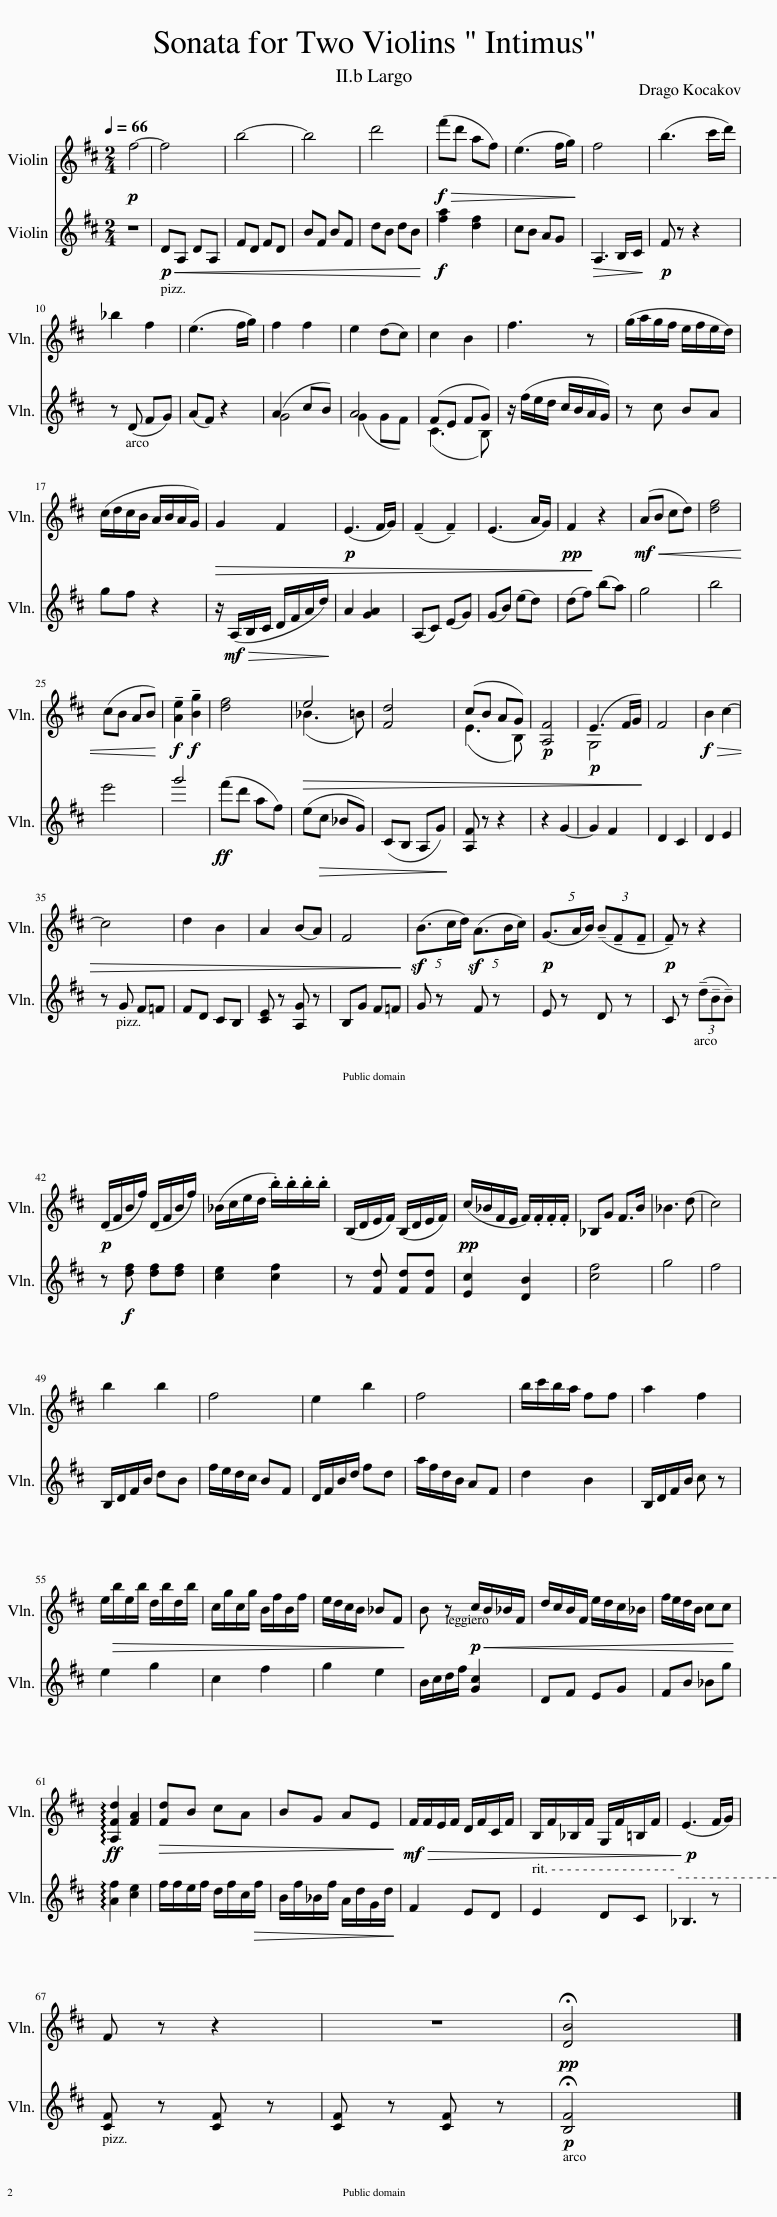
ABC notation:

X:1
%%score ( 1 2 ) ( 3 4 )
L:1/8
Q:1/4=66
M:2/4
I:linebreak $
K:D
V:1 treble
V:2 treble
V:3 treble
V:4 treble
V:1
!p! f4- | f4 | b4- | b4 | d'4 | %5
!f!!>(! (f'd' af) | (e3 f/g/)!>)! |!p! f4 | (b3 c'/d'/) |$ _b2 f2 | %10
 (e3 f/g/) | f2 f2 | e2 (dc) | c2!pp! B2 |!p! f3 z | %15
!mf! (g/a/g/f/ e/f/e/d/) |$ (c/d/c/B/ A/B/A/G/) |!>(! G2 F2 |!p! (E3 F/G/) | (!tenuto!F2 !tenuto!F2) | %20
 (E3 A/G/) |!pp! F2!>)! z2 |!mf! (A!<(!B cd) | [df]4 |$ (cB AB)!<)! | %25
!f! !tenuto![Ae]2!f! !tenuto![Bg]2 | [df]4 |!>(! e4 | [Fd]4 | (cB AG) | %30
!p! [A,F]4 |!p! (E3 F/G/)!>)! |!pp! F4 |!f!!>(! B2 c2- |$ c4 | %35
 d2 B2 | A2 (BA) | F4!>)! | (5:4:3(B3/2!mf!c/d/) (5:4:3(A3/2!mp!B/c/) |!p! (5:4:3(G3/2A/B/) (3(!tenuto!B!tenuto!F!tenuto!F | %40
!p! !tenuto!F) z z2 |$!p! (D/F/B/f/) (D/F/B/f/) | (_B/c/e/d/ .b/).b/.b/.b/ | (B,/D/E/F/) (B,/D/E/F/) |!pp! (c/_B/F/E/ F/).F/.F/.F/ | %45
!mf! _B,!<(!G F>B | _B3 (d!<)! |!f! c4) |$!mp! b2 b2 | f4 | %50
!<(! e2 b2!<)! |!f! f4 |!p! b/c'/b/a/ ff | a2 f2 |$!f! e/!>(!b/e/b/ d/b/d/b/ | %55
 c/g/c/g/ B/f/B/f/ |!mp! e/d/c/B/ _BF!>)! |!pp! B z!p!!<(! c/B/_B/F/ | d/c/B/F/ e/d/c/_B/ | f/e/d/B/ cc!<)! |$ %60
!ff! !arpeggio![A,Fd]2 [FA]2 |!>(! [Fd]B cA | BG AE!>)! |!mf!!>(! F/F/E/F/ D/F/C/F/ | B,/F/_B,/F/ G,/F/=B,/F/!>)! | %65
!p! (E3 F/G/) |$ F z z2 | z4 |!pp! !fermata![DB]4 |] %69
V:2
 x4 | x4 | x4 | x4 | x4 | %5
 x4 | x4 | x4 | x4 |$ x4 | %10
 x4 | x4 | x4 | x4 | x4 | %15
 x4 |$ x4 | x4 | x4 | x4 | %20
 x4 | x4 | x4 | x4 |$ x4 | %25
 x4 | x4 | (_B3 =B) | x4 | (E3 B,) | %30
 x4 | G,4 | x4 | x4 |$ x4 | %35
 x4 | x4 | x4 | x4 | x4 | %40
 x4 |$ x4 | x4 | x4 | x4 | %45
 x4 | x4 | x4 |$ x4 | x4 | %50
 x4 | x4 | x4 | x4 |$ x4 | %55
 x4 | x4 | x4 | x4 | x4 |$ %60
 x4 | x4 | x4 | x4 | x4 | %65
 x4 |$ x4 | x4 | x4 |] %69
V:3
 z4 |!p!!<(! DA, DA, | FD FD | BF BF | dB dB!<)! | %5
!f! [fa]2 [df]2 | cB AG |!>(! A,3 B,/C/!>)! |!p! F z z2 |$ z!p! (D FG) | %10
 (AF) z2 |!>(! (A2 cB) | A4 | (FE F!>)!!pp!!pp!G) | z/!mp! (f/e/d/ c/B/A/G/) | %15
 z!f! c BA |$ gf z2 | z/!mf! (A,/!>(!B,/C/ D/F/A/d/)!>)! |!p! A2 [GA]2 | (A,C) (EG) | %20
 (GB) (ed) | (df) (ba) | g4 | b4 |$ e'4 | %25
 g'4 |!ff! (f'd' af) | (e!>(!c _BG) | (CB, A,G)!>)! |!mf! [A,F] z z2 | %30
 z2!p! G2- | G2 F2 | D2 C2 | D2 E2 |$ z!mf! G!>(! F=F | %35
 FD CB, | [CE] z [A,G] z | B,G F=F | G z F z | E z D z!>)! | %40
!p! C z!mf! (3(!tenuto!d!tenuto!B!tenuto!B) |$ z!f! [df] [df][df] | [ce]2 [cf]2 | z [Fd] [Fd][Fd] | [Ec]2 [DB]2 | %45
!p! [cf]4 | g4 | f4 |$!mf! B,/D/F/B/ dB | f/e/d/c/ BF | %50
 D/F/B/d/ fd | a/f/d/B/ AF | d2 B2 | B,/D/F/B/ c z |$ e2 g2 | %55
 c2 f2 | g2 e2 | B/c/d/f/ [Gc]2 | DF EG | FB _Bg |$ %60
 !arpeggio![Af]2 [ce]2 |!f! f/f/e/f/ d/f/c/!>(!f/ | B/f/!mf!_B/f/ A/d/G/d/!>)! |!p! F2 ED | E2 DC | %65
 _B,3 z |$ [CF] z [CF] z | [CF] z [CF] z |!p! !fermata![B,F]4 |] %69
V:4
 x4 | x4 | x4 | x4 | x4 | %5
 x4 | x4 | x4 | x4 |$ x4 | %10
 x4 | G4 | (G2 GF) | (C3 B,) | x4 | %15
 x4 |$ x4 | x4 | x4 | x4 | %20
 x4 | x4 | x4 | x4 |$ x4 | %25
 x4 | x4 | x4 | x4 | x4 | %30
 x4 | x4 | x4 | x4 |$ x4 | %35
 x4 | x4 | x4 | x4 | x4 | %40
 x4 |$ x4 | x4 | x4 | x4 | %45
 x4 | x4 | x4 |$ x4 | x4 | %50
 x4 | x4 | x4 | x4 |$ x4 | %55
 x4 | x4 | x4 | x4 | x4 |$ %60
 x4 | x4 | x4 | x4 | x4 | %65
 x4 |$ x4 | x4 | x4 |] %69
